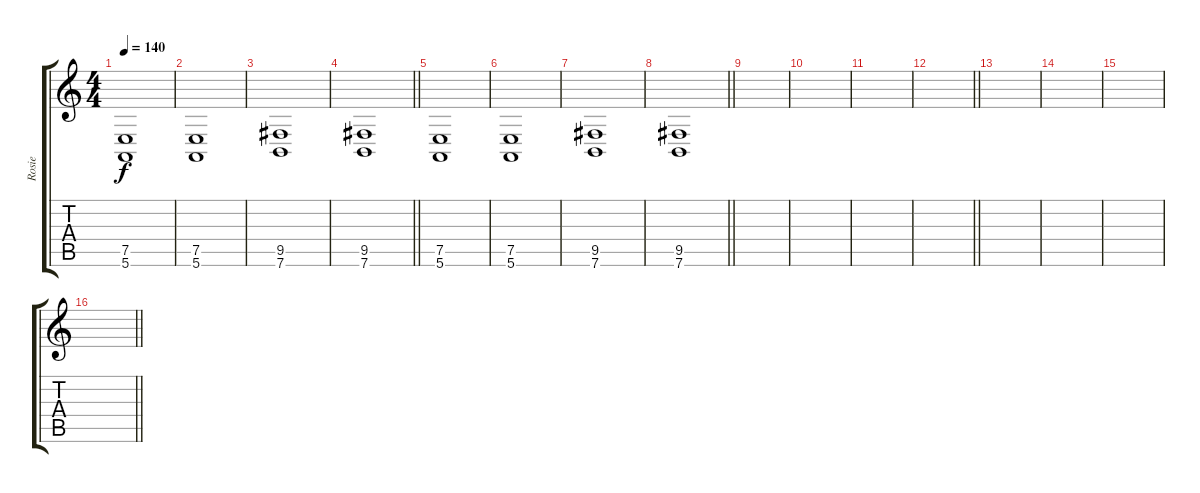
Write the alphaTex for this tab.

\track ("Rosie" "Rosie") {instrument synthstrings1}
\staff {score tabs}
\tuning (E4 B3 G3 D3 A2 E2) {hide}
\ts (4 4)
\tempo 140
\clef g2
\ks c
(7.5 5.6).1{dy f} |
(7.5 5.6).1 |
(9.5 7.6).1 |
\barLineRight lightlight
(9.5 7.6).1 |
(7.5 5.6).1 |
(7.5 5.6).1 |
(9.5 7.6).1 |
\barLineRight lightlight
(9.5 7.6).1 |
|
|
|
\barLineRight lightlight
|
|
|
|
\barLineRight lightlight
